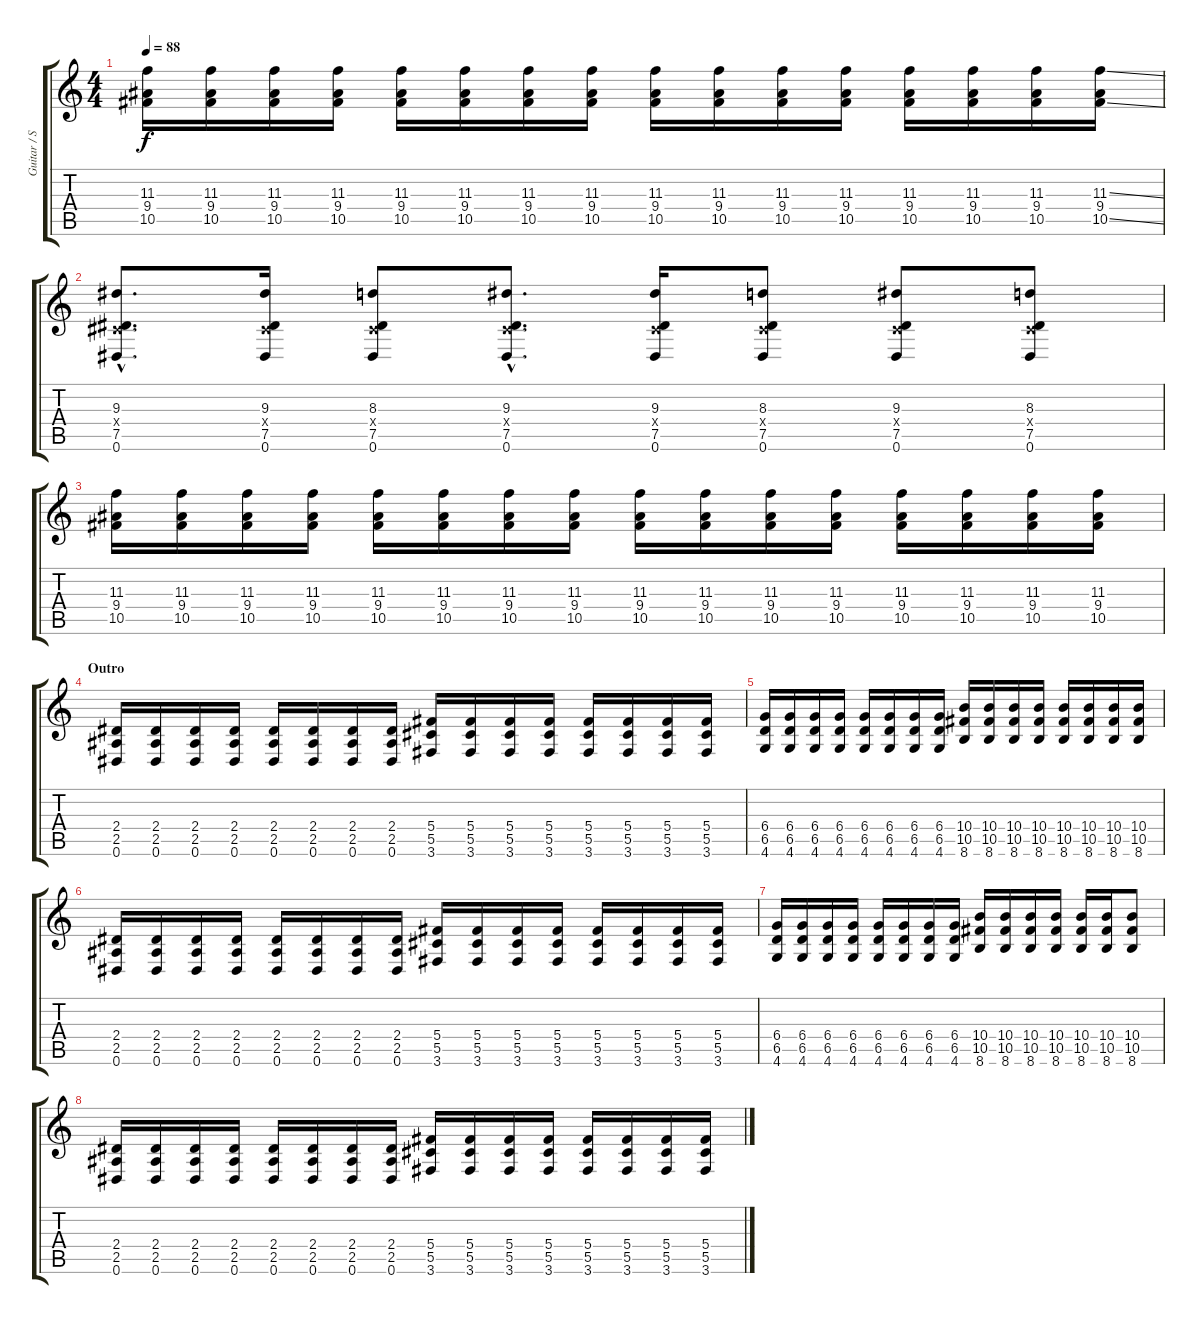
\track ("Guitar / Stef Carpenter" "Guitar / S") {instrument distortionguitar}
\staff {score tabs}
\tuning (Eb4 Bb3 Gb3 Db3 Ab2 Eb2) {hide}
\ts (4 4)
\tempo 88
\clef g2
\ks c
(11.3 9.4 10.5).16{dy f} (11.3 9.4 10.5).16 (11.3 9.4 10.5).16 (11.3 9.4 10.5).16 (11.3 9.4 10.5).16 (11.3 9.4 10.5).16 (11.3 9.4 10.5).16 (11.3 9.4 10.5).16 (11.3 9.4 10.5).16 (11.3 9.4 10.5).16 (11.3 9.4 10.5).16 (11.3 9.4 10.5).16 (11.3 9.4 10.5).16 (11.3 9.4 10.5).16 (11.3 9.4 10.5).16 (11.3{ss} 9.4 10.5{ss}).16 |
(9.3{hac} 0.4{hac x} 7.5{hac} 0.6{hac}).8{d} (9.3 0.4{x} 7.5 0.6).16 (8.3 0.4{x} 7.5 0.6).8 (9.3{hac} 0.4{hac x} 7.5{hac} 0.6{hac}).8{d} (9.3 0.4{x} 7.5 0.6).16 (8.3 0.4{x} 7.5 0.6).8 (9.3 0.4{x} 7.5 0.6).8 (8.3 0.4{x} 7.5 0.6).8 |
(11.3 9.4 10.5).16 (11.3 9.4 10.5).16 (11.3 9.4 10.5).16 (11.3 9.4 10.5).16 (11.3 9.4 10.5).16 (11.3 9.4 10.5).16 (11.3 9.4 10.5).16 (11.3 9.4 10.5).16 (11.3 9.4 10.5).16 (11.3 9.4 10.5).16 (11.3 9.4 10.5).16 (11.3 9.4 10.5).16 (11.3 9.4 10.5).16 (11.3 9.4 10.5).16 (11.3 9.4 10.5).16 (11.3 9.4 10.5).16 |
\section ("" "Outro")
(2.4 2.5 0.6).16 (2.4 2.5 0.6).16 (2.4 2.5 0.6).16 (2.4 2.5 0.6).16 (2.4 2.5 0.6).16 (2.4 2.5 0.6).16 (2.4 2.5 0.6).16 (2.4 2.5 0.6).16 (5.4 5.5 3.6).16 (5.4 5.5 3.6).16 (5.4 5.5 3.6).16 (5.4 5.5 3.6).16 (5.4 5.5 3.6).16 (5.4 5.5 3.6).16 (5.4 5.5 3.6).16 (5.4 5.5 3.6).16 |
(6.4 6.5 4.6).16 (6.4 6.5 4.6).16 (6.4 6.5 4.6).16 (6.4 6.5 4.6).16 (6.4 6.5 4.6).16 (6.4 6.5 4.6).16 (6.4 6.5 4.6).16 (6.4 6.5 4.6).16 (10.4 10.5 8.6).16 (10.4 10.5 8.6).16 (10.4 10.5 8.6).16 (10.4 10.5 8.6).16 (10.4 10.5 8.6).16 (10.4 10.5 8.6).16 (10.4 10.5 8.6).16 (10.4 10.5 8.6).16 |
(2.4 2.5 0.6).16 (2.4 2.5 0.6).16 (2.4 2.5 0.6).16 (2.4 2.5 0.6).16 (2.4 2.5 0.6).16 (2.4 2.5 0.6).16 (2.4 2.5 0.6).16 (2.4 2.5 0.6).16 (5.4 5.5 3.6).16 (5.4 5.5 3.6).16 (5.4 5.5 3.6).16 (5.4 5.5 3.6).16 (5.4 5.5 3.6).16 (5.4 5.5 3.6).16 (5.4 5.5 3.6).16 (5.4 5.5 3.6).16 |
(6.4 6.5 4.6).16 (6.4 6.5 4.6).16 (6.4 6.5 4.6).16 (6.4 6.5 4.6).16 (6.4 6.5 4.6).16 (6.4 6.5 4.6).16 (6.4 6.5 4.6).16 (6.4 6.5 4.6).16 (10.4 10.5 8.6).16 (10.4 10.5 8.6).16 (10.4 10.5 8.6).16 (10.4 10.5 8.6).16 (10.4 10.5 8.6).16 (10.4 10.5 8.6).16 (10.4 10.5 8.6).8 |
(2.4 2.5 0.6).16 (2.4 2.5 0.6).16 (2.4 2.5 0.6).16 (2.4 2.5 0.6).16 (2.4 2.5 0.6).16 (2.4 2.5 0.6).16 (2.4 2.5 0.6).16 (2.4 2.5 0.6).16 (5.4 5.5 3.6).16 (5.4 5.5 3.6).16 (5.4 5.5 3.6).16 (5.4 5.5 3.6).16 (5.4 5.5 3.6).16 (5.4 5.5 3.6).16 (5.4 5.5 3.6).16 (5.4 5.5 3.6).16
